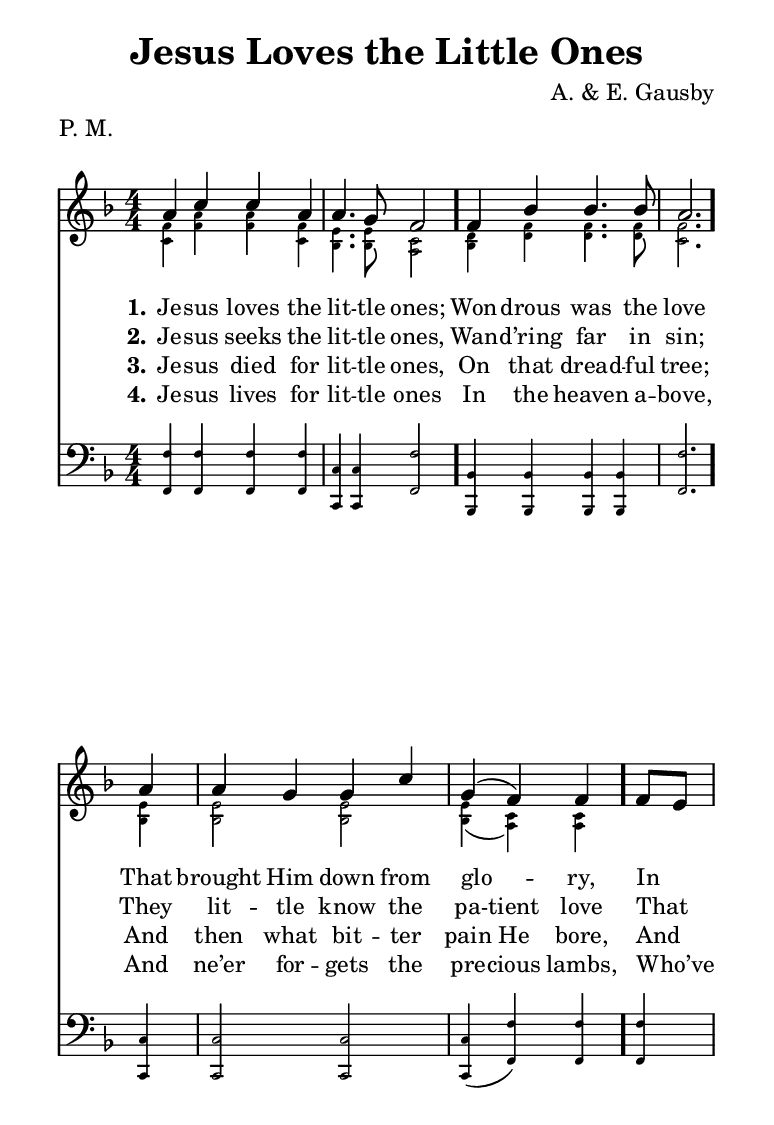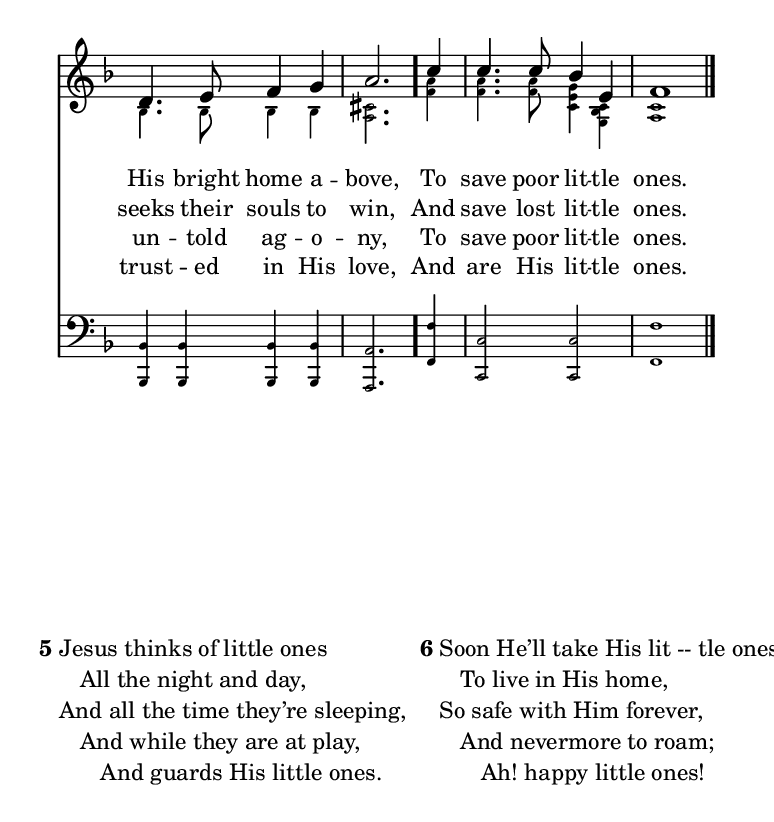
\include "common/global.ily"
\paper {
  \include "common/paper.ily"
  ragged-last-bottom = ##t
  system-system-spacing.padding = 11
}

\header{
  %children
  hymnnumber = "315"
  title = "Jesus Loves the Little Ones"
  tunename = ""
  meter = "P. M."
  poet = ""
  composer = "A. & E. Gausby"
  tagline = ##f
}

global = {
  \include "common/overrides.ily"
  \override Staff.TimeSignature.style = #'numbered
  \time 4/4
  \override Score.MetronomeMark.transparent = ##t % hide all fermata changes too
  \tempo 4=80
  \key f \major
  \autoBeamOff
}

notesSoprano = {
\global
\relative c'' {

  a4 c c a | a4. g8 f2
  f4 bes bes4. bes8 | a2.
  a4 | a g g c | g( f) f
  f8[ e] | d4. e8 f4 g | a2.
  c4 | c4. c8 bes4 e, | f1

  \bar "|."

}
}

notesAltoA = {
\global
\override NoteHead.font-size = #-4
\relative e' {

  f4 a a f | e4. e8 c2
  d4 f f4. f8 | f2.
  e4 | e2 e2 | e4( c) c
  s4 | bes4. bes8 bes4 bes | cis2.
  a'4 | a4. a8 <g e>4 <c, bes> c1

}
}

notesAltoB = {
\global
\override NoteHead.font-size = #-4
\relative e' {

  c4 f f c | bes4. bes8 a2
  bes4 d d4. d8 | c2.
  bes4 | bes2 bes | bes4( a) a
  s4 | s4. s8 s4 s | a2.
  f'4 | f4. f8 c4 g | a1

}
}

notesTenor = {
\global
\override NoteHead.font-size = #-4
\relative a {

  f4 f f f | c c f2
  bes,4 bes bes bes | f'2.
  c4 | c2 c | c4( f) f
  f4 | bes, bes bes bes | a2.
  f'4 | c2 c | f1

}
}

notesBass = {
\global
\override NoteHead.font-size = #-4
\relative f, {

  f4 f f f | c c f2
  bes,4 bes bes bes | f'2.
  c4 | c2 c | c4( f) f
  f4 | bes, bes bes bes | a2.
  f'4 | c2 c | f1

}
}

wordsA = \lyricmode {
\set stanza = "1."

Je -- sus loves the lit -- tle ones; \bar "."
Won -- drous was the love \bar "."
That brought Him down from glo -- ry, \bar "."
In His bright home a -- bove, \bar "."
To save poor lit -- tle ones. \bar "."

}

wordsB = \lyricmode {
\set stanza = "2."

Je -- sus seeks the lit -- tle ones,
Wan -- d’ring far in sin;
They lit -- tle know the { \mon } pa -- tient { \moff } love
That seeks their souls to win,
And save lost lit -- tle ones.

}

wordsC = \lyricmode {
\set stanza = "3."

Je -- sus died for lit -- tle ones,
On that dread -- ful tree;
And then what bit -- ter { \mon } pain He { \moff } bore,
And un -- told ag -- o -- ny,
To save poor lit -- tle ones.

}

wordsD = \lyricmode {
\set stanza = "4."

Je -- sus lives for lit -- tle ones
In the heaven a -- bove,
And ne’er for -- gets the { \mon } pre -- cious { \moff } lambs,
Who’ve trust -- ed in His love,
And are His lit -- tle ones.

}

wordsE = \markuplist {

\line { Jesus thinks of little ones }
\line { { \hspace #2 } All the night and day, }
\line { And all the time they’re sleeping, }
\line { { \hspace #2 } And while they are at play, }
\line { { \hspace #4 } And guards His little ones. }

}

wordsF = \markuplist {

\line { Soon He’ll take His lit -- tle ones }
\line { { \hspace #2 } To live in His home, }
\line { So safe with Him forever, }
\line { { \hspace #2 } And nevermore to roam; }
\line { { \hspace #4 } Ah! happy little ones! }

}

\score {
  \context ChoirStaff <<
    \context Staff = upper <<
      \set Staff.autoBeaming = ##f
      \set ChoirStaff.systemStartDelimiter = #'SystemStartBar
      \set ChoirStaff.printPartCombineTexts = ##f
      \context Voice = sopranos { \voiceOne << \notesSoprano >> }
      \context Voice = altos { \voiceTwo << \notesAltoA \notesAltoB >> }
      \context Lyrics = one   \lyricsto sopranos \wordsA
      \context Lyrics = two   \lyricsto sopranos \wordsB
      \context Lyrics = three \lyricsto sopranos \wordsC
      \context Lyrics = four  \lyricsto sopranos \wordsD
    >>
    \context Staff = men <<
      \set Staff.autoBeaming = ##f
      \clef bass
      \set ChoirStaff.printPartCombineTexts = ##f
      \partcombine #'(2 . 9) \notesTenor \notesBass
      \context NullVoice = tenors { \voiceOne << \notesTenor >> }
      \context NullVoice = basses { \voiceTwo << \notesBass >> }
    >>
  >>
  \layout {
    \include "common/layout.ily"
  }
  \midi{
    \include "common/midi.ily"
  }
}

\noPageBreak

\markup { \fill-line {
  \hspace #0.1
  \line{ \bold 5 \column { \wordsE } }
  \hspace #0.1
  \line{ \bold 6 \column { \wordsF } }
  \hspace #0.1
} }

\version "2.19.49"  % necessary for upgrading to future LilyPond versions.

% vi:set et ts=2 sw=2 ai nocindent syntax=lilypond:
